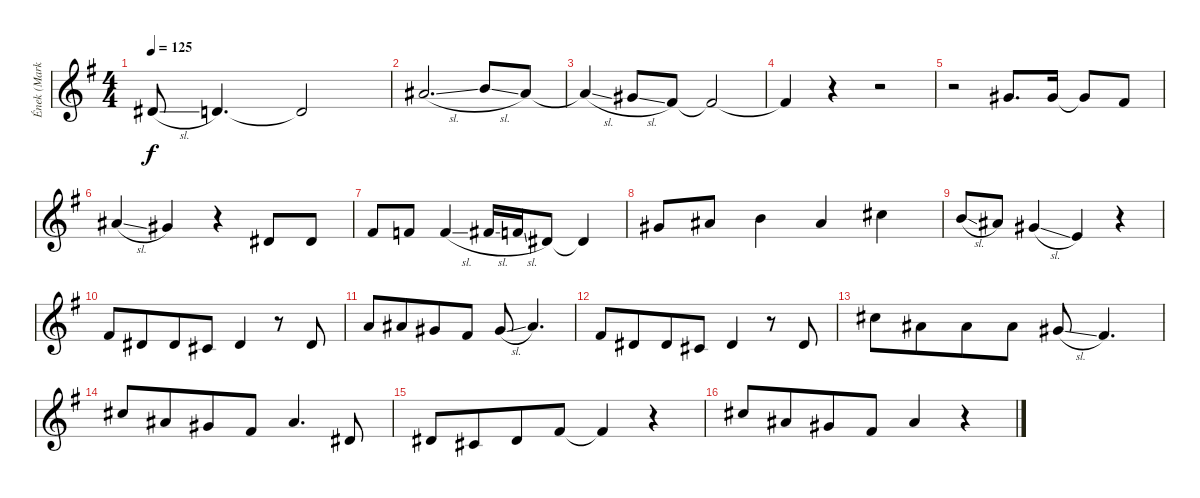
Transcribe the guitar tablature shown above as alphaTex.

\track ("Ének (Mark Boals)" "Ének (Mark") {instrument tenorsax}
\staff {score}
\tuning (E4 B3 G3 D3 A2 E2) {hide}
\ts (4 4)
\tempo 125
\clef g2
\ks g
4.2{sl}.8{dy f} 3.2.4{d} 3.2{t}.2 |
6.1{sl}.2{d} 7.1{sl}.8 6.1.8 |
6.1{sl t}.4 4.1{sl}.8 2.1.8 2.1{t}.2 |
2.1{t}.4 r.4 r.2 |
r.2 4.1.8{d} 4.1.16 4.1{t}.8 2.1.8 |
6.1{sl}.4 4.1.4 r.4 4.2.8 4.2.8 |
2.1.8 1.1.8 6.2{sl}.4 7.2{sl}.16 6.2{sl}.16 4.2.8 4.2{t}.4 |
4.1.8 6.1.8 7.1.4 6.1.4 9.1.4 |
7.1{sl}.8 6.1.8 9.2{sl}.4 5.2.4 r.4 |
2.1.8 4.2.8{beam merge} 4.2.8 2.2.8 4.2.4 r.8 4.2.8 |
5.1.8 6.1.8{beam merge} 4.1.8 2.1.8 4.1{sl}.8 6.1.4{d} |
7.2.8 8.3.8{beam merge} 8.3.8 6.3.8 8.3.4 r.8 8.3.8 |
9.1.8 6.1.8{beam merge} 6.1.8 6.1.8 4.1{sl}.8 2.1.4{d} |
9.1.8 6.1.8{beam merge} 4.1.8 2.1.8 6.1.4{d} 4.2.8 |
4.2.8 2.2.8{beam merge} 4.2.8 2.1.8 2.1{t}.4 r.4 |
9.1.8 6.1.8{beam merge} 9.2.8 7.2.8 6.1.4 r.4
